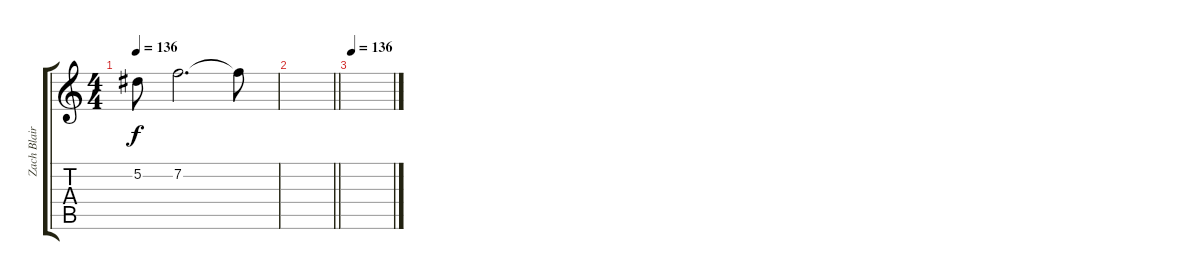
\track ("Zach Blair (Guitar Clean)" "Zach Blair") {instrument distortionguitar}
\staff {score tabs}
\tuning (Eb4 Bb3 Gb3 Db3 Ab2 Eb2) {hide}
\ts (4 4)
\tempo 136
\clef g2
\ks c
5.2.8{dy f} 7.2.2{d} 7.2{t}.8 |
\barLineRight lightlight
|
\tempo 136
